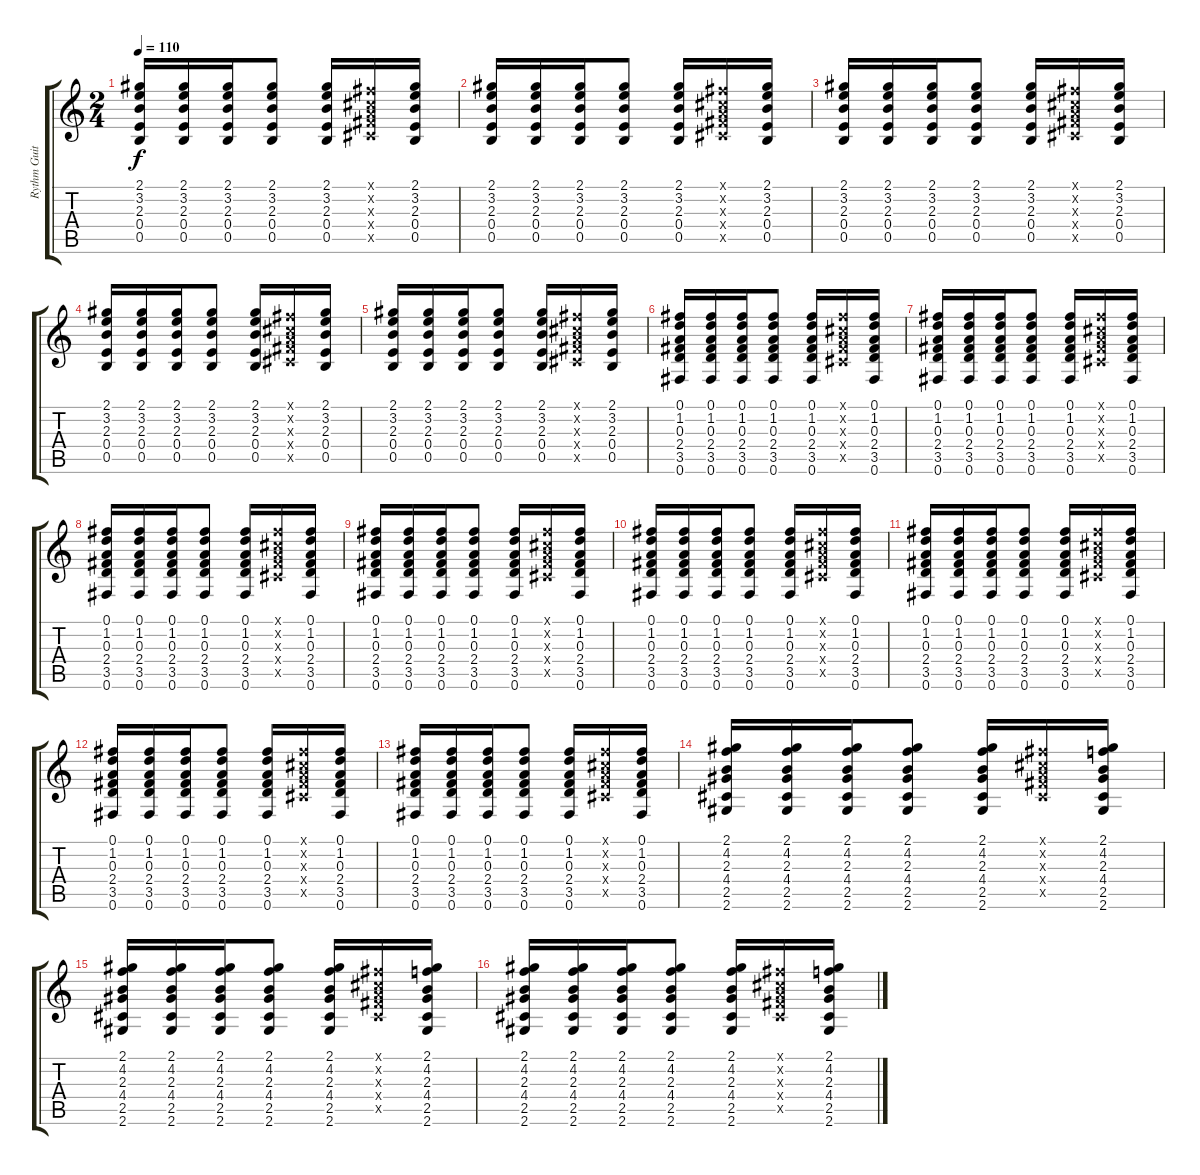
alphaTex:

\track ("Rythm Guitar" "Rythm Guit") {instrument acousticguitarnylon}
\staff {score tabs}
\tuning (Gb4 Db4 A3 E3 B2 Gb2) {hide}
\ts (2 4)
\tempo 110
\clef g2
\ks c
(2.1 3.2 2.3 0.4 0.5).16{dy f} (2.1 3.2 2.3 0.4 0.5).16 (2.1 3.2 2.3 0.4 0.5).16 (2.1 3.2 2.3 0.4 0.5).8 (2.1 3.2 2.3 0.4 0.5).16 (0.1{x} 0.2{x} 0.3{x} 2.4{x} 2.5{x}).16 (2.1 3.2 2.3 0.4 0.5).16 |
(2.1 3.2 2.3 0.4 0.5).16 (2.1 3.2 2.3 0.4 0.5).16 (2.1 3.2 2.3 0.4 0.5).16 (2.1 3.2 2.3 0.4 0.5).8 (2.1 3.2 2.3 0.4 0.5).16 (0.1{x} 0.2{x} 0.3{x} 2.4{x} 2.5{x}).16 (2.1 3.2 2.3 0.4 0.5).16 |
(2.1 3.2 2.3 0.4 0.5).16 (2.1 3.2 2.3 0.4 0.5).16 (2.1 3.2 2.3 0.4 0.5).16 (2.1 3.2 2.3 0.4 0.5).8 (2.1 3.2 2.3 0.4 0.5).16 (0.1{x} 0.2{x} 0.3{x} 2.4{x} 2.5{x}).16 (2.1 3.2 2.3 0.4 0.5).16 |
(2.1 3.2 2.3 0.4 0.5).16 (2.1 3.2 2.3 0.4 0.5).16 (2.1 3.2 2.3 0.4 0.5).16 (2.1 3.2 2.3 0.4 0.5).8 (2.1 3.2 2.3 0.4 0.5).16 (0.1{x} 0.2{x} 0.3{x} 2.4{x} 2.5{x}).16 (2.1 3.2 2.3 0.4 0.5).16 |
(2.1 3.2 2.3 0.4 0.5).16 (2.1 3.2 2.3 0.4 0.5).16 (2.1 3.2 2.3 0.4 0.5).16 (2.1 3.2 2.3 0.4 0.5).8 (2.1 3.2 2.3 0.4 0.5).16 (0.1{x} 0.2{x} 0.3{x} 2.4{x} 2.5{x}).16 (2.1 3.2 2.3 0.4 0.5).16 |
(0.1 1.2 0.3 2.4 3.5 0.6).16 (0.1 1.2 0.3 2.4 3.5 0.6).16 (0.1 1.2 0.3 2.4 3.5 0.6).16 (0.1 1.2 0.3 2.4 3.5 0.6).8 (0.1 1.2 0.3 2.4 3.5 0.6).16 (0.1{x} 0.2{x} 0.3{x} 2.4{x} 2.5{x}).16 (0.1 1.2 0.3 2.4 3.5 0.6).16 |
(0.1 1.2 0.3 2.4 3.5 0.6).16 (0.1 1.2 0.3 2.4 3.5 0.6).16 (0.1 1.2 0.3 2.4 3.5 0.6).16 (0.1 1.2 0.3 2.4 3.5 0.6).8 (0.1 1.2 0.3 2.4 3.5 0.6).16 (0.1{x} 0.2{x} 0.3{x} 2.4{x} 2.5{x}).16 (0.1 1.2 0.3 2.4 3.5 0.6).16 |
(0.1 1.2 0.3 2.4 3.5 0.6).16 (0.1 1.2 0.3 2.4 3.5 0.6).16 (0.1 1.2 0.3 2.4 3.5 0.6).16 (0.1 1.2 0.3 2.4 3.5 0.6).8 (0.1 1.2 0.3 2.4 3.5 0.6).16 (0.1{x} 0.2{x} 0.3{x} 2.4{x} 2.5{x}).16 (0.1 1.2 0.3 2.4 3.5 0.6).16 |
(0.1 1.2 0.3 2.4 3.5 0.6).16 (0.1 1.2 0.3 2.4 3.5 0.6).16 (0.1 1.2 0.3 2.4 3.5 0.6).16 (0.1 1.2 0.3 2.4 3.5 0.6).8 (0.1 1.2 0.3 2.4 3.5 0.6).16 (0.1{x} 0.2{x} 0.3{x} 2.4{x} 2.5{x}).16 (0.1 1.2 0.3 2.4 3.5 0.6).16 |
(0.1 1.2 0.3 2.4 3.5 0.6).16 (0.1 1.2 0.3 2.4 3.5 0.6).16 (0.1 1.2 0.3 2.4 3.5 0.6).16 (0.1 1.2 0.3 2.4 3.5 0.6).8 (0.1 1.2 0.3 2.4 3.5 0.6).16 (0.1{x} 0.2{x} 0.3{x} 2.4{x} 2.5{x}).16 (0.1 1.2 0.3 2.4 3.5 0.6).16 |
(0.1 1.2 0.3 2.4 3.5 0.6).16 (0.1 1.2 0.3 2.4 3.5 0.6).16 (0.1 1.2 0.3 2.4 3.5 0.6).16 (0.1 1.2 0.3 2.4 3.5 0.6).8 (0.1 1.2 0.3 2.4 3.5 0.6).16 (0.1{x} 0.2{x} 0.3{x} 2.4{x} 2.5{x}).16 (0.1 1.2 0.3 2.4 3.5 0.6).16 |
(0.1 1.2 0.3 2.4 3.5 0.6).16 (0.1 1.2 0.3 2.4 3.5 0.6).16 (0.1 1.2 0.3 2.4 3.5 0.6).16 (0.1 1.2 0.3 2.4 3.5 0.6).8 (0.1 1.2 0.3 2.4 3.5 0.6).16 (0.1{x} 0.2{x} 0.3{x} 2.4{x} 2.5{x}).16 (0.1 1.2 0.3 2.4 3.5 0.6).16 |
(0.1 1.2 0.3 2.4 3.5 0.6).16 (0.1 1.2 0.3 2.4 3.5 0.6).16 (0.1 1.2 0.3 2.4 3.5 0.6).16 (0.1 1.2 0.3 2.4 3.5 0.6).8 (0.1 1.2 0.3 2.4 3.5 0.6).16 (0.1{x} 0.2{x} 0.3{x} 2.4{x} 2.5{x}).16 (0.1 1.2 0.3 2.4 3.5 0.6).16 |
(2.1 4.2 2.3 4.4 2.5 2.6).16 (2.1 4.2 2.3 4.4 2.5 2.6).16 (2.1 4.2 2.3 4.4 2.5 2.6).16 (2.1 4.2 2.3 4.4 2.5 2.6).8 (2.1 4.2 2.3 4.4 2.5 2.6).16 (0.1{x} 0.2{x} 0.3{x} 2.4{x} 2.5{x}).16 (2.1 4.2 2.3 4.4 2.5 2.6).16 |
(2.1 4.2 2.3 4.4 2.5 2.6).16 (2.1 4.2 2.3 4.4 2.5 2.6).16 (2.1 4.2 2.3 4.4 2.5 2.6).16 (2.1 4.2 2.3 4.4 2.5 2.6).8 (2.1 4.2 2.3 4.4 2.5 2.6).16 (0.1{x} 0.2{x} 0.3{x} 2.4{x} 2.5{x}).16 (2.1 4.2 2.3 4.4 2.5 2.6).16 |
(2.1 4.2 2.3 4.4 2.5 2.6).16 (2.1 4.2 2.3 4.4 2.5 2.6).16 (2.1 4.2 2.3 4.4 2.5 2.6).16 (2.1 4.2 2.3 4.4 2.5 2.6).8 (2.1 4.2 2.3 4.4 2.5 2.6).16 (0.1{x} 0.2{x} 0.3{x} 2.4{x} 2.5{x}).16 (2.1 4.2 2.3 4.4 2.5 2.6).16
